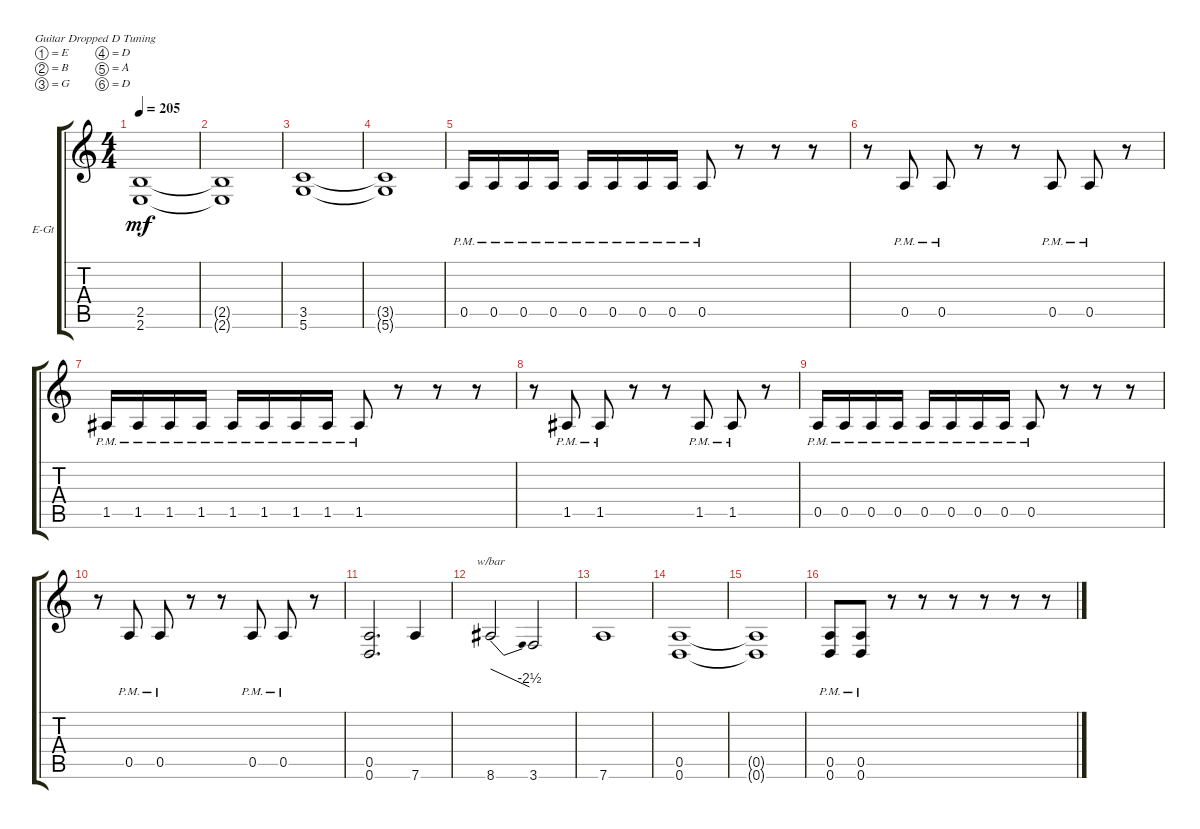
\defaultSystemsLayout 4
\bracketExtendMode groupsimilarinstruments
\firstSystemTrackNameOrientation horizontal
\otherSystemsTrackNameOrientation horizontal
\track ("right" "E-Gt") {instrument distortionguitar}
\staff {score tabs}
\tuning (E4 B3 G3 D3 A2 D2)
\ts (4 4)
\tempo 205
\clef g2
\ks c
(2.6 2.5).1{dy mf} |
(2.5{t} 2.6{t}).1 |
(3.5 5.6).1 |
(5.6{t} 3.5{t}).1 |
0.5{pm}.16 0.5{pm}.16 0.5{pm}.16 0.5{pm}.16 0.5{pm}.16 0.5{pm}.16 0.5{pm}.16 0.5{pm}.16 0.5{pm}.8 r.8 r.8 r.8 |
r.8 0.5{pm}.8 0.5{pm}.8 r.8 r.8 0.5{pm}.8 0.5{pm}.8 r.8 |
1.5{pm}.16 1.5{pm}.16 1.5{pm}.16 1.5{pm}.16 1.5{pm}.16 1.5{pm}.16 1.5{pm}.16 1.5{pm}.16 1.5{pm}.8 r.8 r.8 r.8 |
r.8 1.5{pm}.8 1.5{pm}.8 r.8 r.8 1.5{pm}.8 1.5{pm}.8 r.8 |
0.5{pm}.16 0.5{pm}.16 0.5{pm}.16 0.5{pm}.16 0.5{pm}.16 0.5{pm}.16 0.5{pm}.16 0.5{pm}.16 0.5{pm}.8 r.8 r.8 r.8 |
r.8 0.5{pm}.8 0.5{pm}.8 r.8 r.8 0.5{pm}.8 0.5{pm}.8 r.8 |
(0.6 0.5).2{d} 7.6.4 |
8.6.2{tbe (dive default 42.6 0 59.4 -10)} 3.6.2 |
7.6.1 |
(0.6 0.5).1 |
(0.6{t} 0.5{t}).1 |
(0.6{pm} 0.5{pm}).8 (0.6{pm} 0.5{pm}).8 r.8 r.8 r.8 r.8 r.8 r.8
